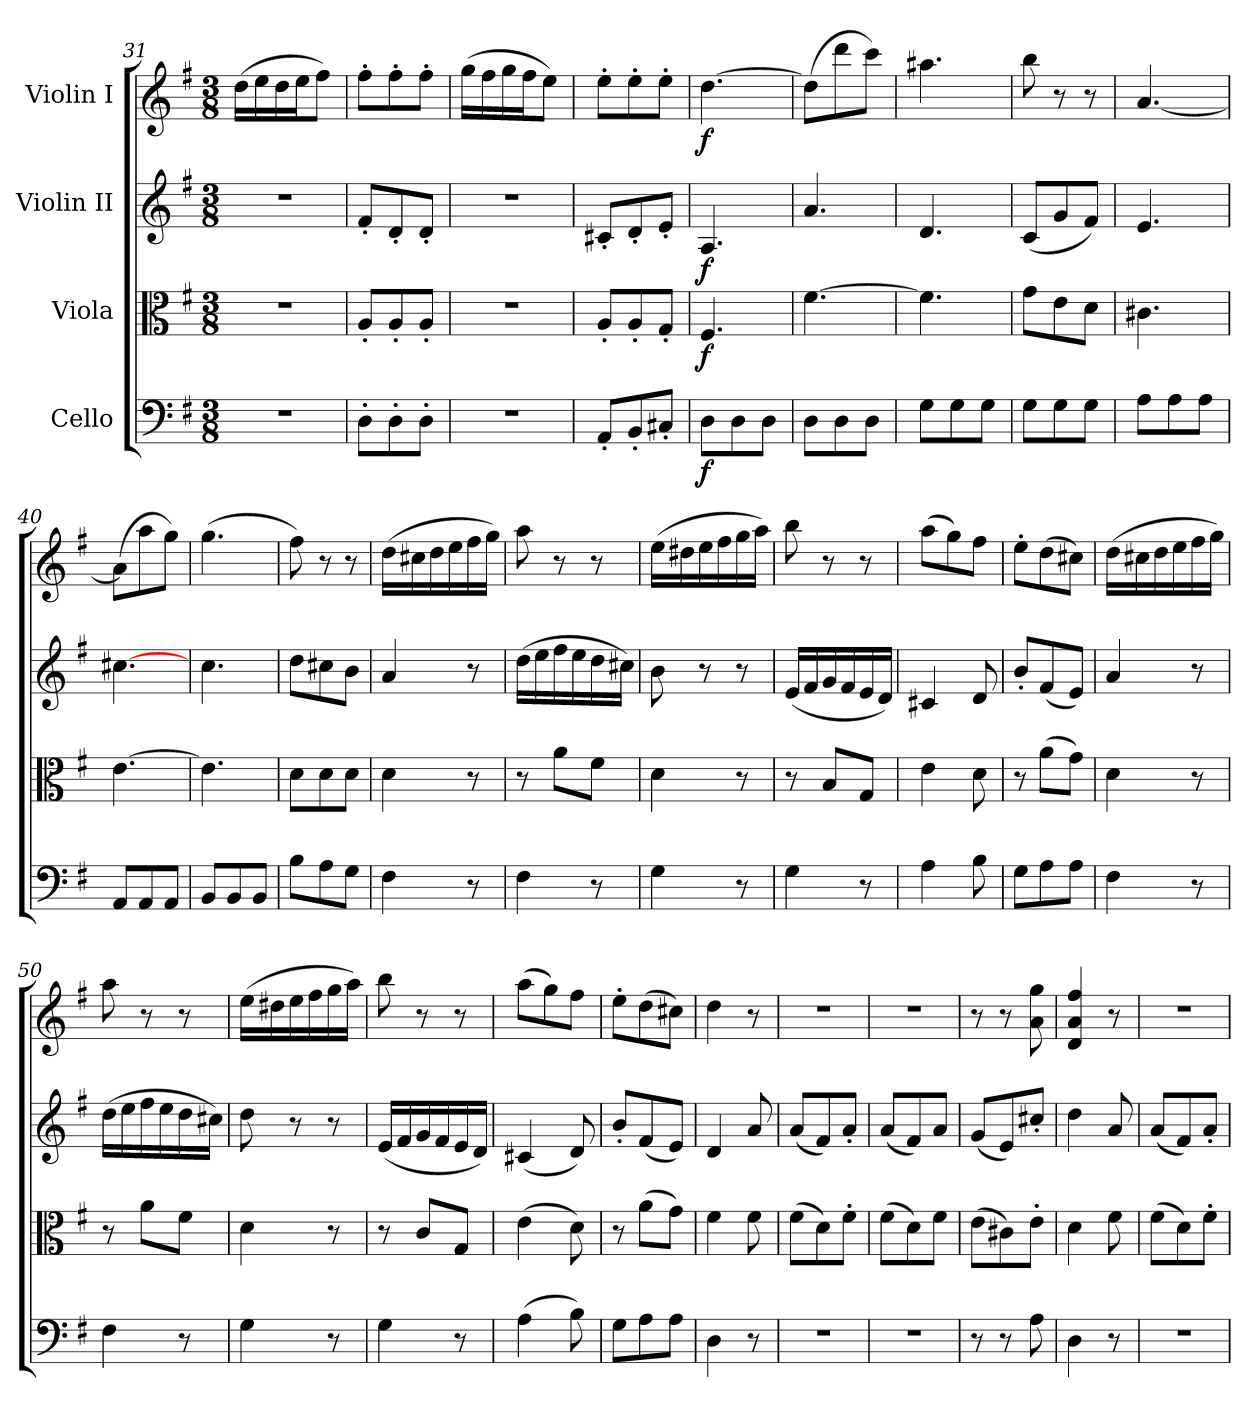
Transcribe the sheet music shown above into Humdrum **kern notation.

**kern	**dynam	**kern	**dynam	**kern	**dynam	**kern	**dynam
*part4	*part4	*part3	*part3	*part2	*part2	*part1	*part1
*staff4	*staff4	*staff3	*staff3	*staff2	*staff2	*staff1	*staff1
*I"Cello	*	*I"Viola	*	*I"Violin II	*	*I"Violin I	*
*clefF4	*	*clefC3	*	*clefG2	*	*clefG2	*
*k[f#]	*	*k[f#]	*	*k[f#]	*	*k[f#]	*
*G:	*	*G:	*	*G:	*	*G:	*
*M3/8	*	*M3/8	*	*M3/8	*	*M3/8	*
=31	=31	=31	=31	=31	=31	=31	=31
4.r	.	4.r	.	4.r	.	(16dd\LL	.
.	.	.	.	.	.	16ee\	.
.	.	.	.	.	.	16dd\	.
.	.	.	.	.	.	16ee\J	.
.	.	.	.	.	.	8ff#\J)	.
=32	=32	=32	=32	=32	=32	=32	=32
8D'>\L	.	8A'</L	.	8f#'</L	.	8ff#'>\L	.
8D'>\	.	8A'</	.	8d'</	.	8ff#'>\	.
8D'>\J	.	8A'</J	.	8d'</J	.	8ff#'>\J	.
=33	=33	=33	=33	=33	=33	=33	=33
4.r	.	4.r	.	4.r	.	(16gg\LL	.
.	.	.	.	.	.	16ff#\	.
.	.	.	.	.	.	16gg\	.
.	.	.	.	.	.	16ff#\J	.
.	.	.	.	.	.	8ee\J)	.
=34	=34	=34	=34	=34	=34	=34	=34
8AA'</L	.	8A'</L	.	8c#X'</L	.	8ee'>\L	.
8BB'</	.	8A'</	.	8d'</	.	8ee'>\	.
8C#X'</J	.	8G'</J	.	8e'</J	.	8ee'>\J	.
=35	=35	=35	=35	=35	=35	=35	=35
!	!LO:DY:b	!	!LO:DY:b	!	!LO:DY:b	!	!LO:DY:b
8D\L	f	4.F#/	f	4.A/	f	[4.dd\	f
8D\	.	.	.	.	.	.	.
8D\J	.	.	.	.	.	.	.
=36	=36	=36	=36	=36	=36	=36	=36
8D\L	.	[4.f#\	.	4.a/	.	(8dd\L]	.
8D\	.	.	.	.	.	8ddd\	.
8D\J	.	.	.	.	.	8ccc\J)	.
=37	=37	=37	=37	=37	=37	=37	=37
8G\L	.	4.f#\]	.	4.d/	.	4.aa#X\	.
8G\	.	.	.	.	.	.	.
8G\J	.	.	.	.	.	.	.
=38	=38	=38	=38	=38	=38	=38	=38
8G\L	.	8g\L	.	(8c/L	.	8bb\	.
8G\	.	8e\	.	8g/	.	8r	.
8G\J	.	8d\J	.	8f#/J)	.	8r	.
=39	=39	=39	=39	=39	=39	=39	=39
8A\L	.	4.c#X\	.	4.e/	.	[4.a/	.
8A\	.	.	.	.	.	.	.
8A\J	.	.	.	.	.	.	.
=40	=40	=40	=40	=40	=40	=40	=40
8AA/L	.	[4.e\	.	[4.cc#X\	.	(8a\L]	.
8AA/	.	.	.	.	.	8aa\	.
8AA/J	.	.	.	.	.	8gg\J)	.
=41	=41	=41	=41	=41	=41	=41	=41
8BB/L	.	4.e\]	.	4.cc\	.	(4.gg\	.
8BB/	.	.	.	.	.	.	.
8BB/J	.	.	.	.	.	.	.
=42	=42	=42	=42	=42	=42	=42	=42
8B\L	.	8d\L	.	8dd\L	.	8ff#\)	.
8A\	.	8d\	.	8cc#X\	.	8r	.
8G\J	.	8d\J	.	8b\J	.	8r	.
=43	=43	=43	=43	=43	=43	=43	=43
4F#\	.	4d\	.	4a/	.	(16dd\LL	.
.	.	.	.	.	.	16cc#X\	.
.	.	.	.	.	.	16dd\	.
.	.	.	.	.	.	16ee\	.
8r	.	8r	.	8r	.	16ff#\	.
.	.	.	.	.	.	16gg\JJ)	.
=44	=44	=44	=44	=44	=44	=44	=44
4F#\	.	8r	.	(16dd\LL	.	8aa\	.
.	.	.	.	16ee\	.	.	.
.	.	8a\L	.	16ff#\	.	8r	.
.	.	.	.	16ee\	.	.	.
8r	.	8f#\J	.	16dd\	.	8r	.
.	.	.	.	16cc#X\JJ)	.	.	.
=45	=45	=45	=45	=45	=45	=45	=45
4G\	.	4d\	.	8b\	.	(16ee\LL	.
.	.	.	.	.	.	16dd#X\	.
.	.	.	.	8r	.	16ee\	.
.	.	.	.	.	.	16ff#\	.
8r	.	8r	.	8r	.	16gg\	.
.	.	.	.	.	.	16aa\JJ)	.
=46	=46	=46	=46	=46	=46	=46	=46
4G\	.	8r	.	(16e/LL	.	8bb\	.
.	.	.	.	16f#/	.	.	.
.	.	8B/L	.	16g/	.	8r	.
.	.	.	.	16f#/	.	.	.
8r	.	8G/J	.	16e/	.	8r	.
.	.	.	.	16d/JJ)	.	.	.
!!LO:LB:g=z
=47	=47	=47	=47	=47	=47	=47	=47
4A\	.	4e\	.	4c#X/	.	(8aa\L	.
.	.	.	.	.	.	8gg\)	.
8B\	.	8d\	.	8d/	.	8ff#\J	.
=48	=48	=48	=48	=48	=48	=48	=48
8G\L	.	8r	.	8b'</L	.	8ee'>\L	.
8A\	.	(8a\L	.	(8f#/	.	(8dd\	.
8A\J	.	8g\J)	.	8e/J)	.	8cc#X\J)	.
=49	=49	=49	=49	=49	=49	=49	=49
4F#\	.	4d\	.	4a/	.	(16dd\LL	.
.	.	.	.	.	.	16cc#X\	.
.	.	.	.	.	.	16dd\	.
.	.	.	.	.	.	16ee\	.
8r	.	8r	.	8r	.	16ff#\	.
.	.	.	.	.	.	16gg\JJ)	.
=50	=50	=50	=50	=50	=50	=50	=50
4F#\	.	8r	.	(16dd\LL	.	8aa\	.
.	.	.	.	16ee\	.	.	.
.	.	8a\L	.	16ff#\	.	8r	.
.	.	.	.	16ee\	.	.	.
8r	.	8f#\J	.	16dd\	.	8r	.
.	.	.	.	16cc#X\JJ)	.	.	.
=51	=51	=51	=51	=51	=51	=51	=51
4G\	.	4d\	.	8dd\	.	(16ee\LL	.
.	.	.	.	.	.	16dd#X\	.
.	.	.	.	8r	.	16ee\	.
.	.	.	.	.	.	16ff#\	.
8r	.	8r	.	8r	.	16gg\	.
.	.	.	.	.	.	16aa\JJ)	.
=52	=52	=52	=52	=52	=52	=52	=52
4G\	.	8r	.	(16e/LL	.	8bb\	.
.	.	.	.	16f#/	.	.	.
.	.	8c/L	.	16g/	.	8r	.
.	.	.	.	16f#/	.	.	.
8r	.	8G/J	.	16e/	.	8r	.
.	.	.	.	16d/JJ)	.	.	.
=53	=53	=53	=53	=53	=53	=53	=53
(4A\	.	(4e\	.	(4c#X/	.	(8aa\L	.
.	.	.	.	.	.	8gg\)	.
8B\)	.	8d\)	.	8d/)	.	8ff#\J	.
=54	=54	=54	=54	=54	=54	=54	=54
8G\L	.	8r	.	8b'</L	.	8ee'>\L	.
8A\	.	(8a\L	.	(8f#/	.	(8dd\	.
8A\J	.	8g\J)	.	8e/J)	.	8cc#X\J)	.
!!LO:LB:g=z
=55	=55	=55	=55	=55	=55	=55	=55
4D\	.	4f#\	.	4d/	.	4dd\	.
8r	.	8f#\	.	8a/	.	8r	.
=56	=56	=56	=56	=56	=56	=56	=56
4.r	.	(8f#\L	.	(8a/L	.	4.r	.
.	.	8d\)	.	8f#/)	.	.	.
.	.	8f#'>\J	.	8a'</J	.	.	.
=57	=57	=57	=57	=57	=57	=57	=57
4.r	.	(8f#\L	.	(8a/L	.	4.r	.
.	.	8d\)	.	8f#/)	.	.	.
.	.	8f#\J	.	8a/J	.	.	.
=58	=58	=58	=58	=58	=58	=58	=58
8r	.	(8e\L	.	(8g/L	.	8r	.
8r	.	8c#X\)	.	8e/)	.	8r	.
8A\	.	8e'>\J	.	8cc#X'</J	.	8a\ 8gg\	.
=59	=59	=59	=59	=59	=59	=59	=59
4D\	.	4d\	.	4dd\	.	4d/ 4a/ 4ff#/	.
8r	.	8f#\	.	8a/	.	8r	.
=60	=60	=60	=60	=60	=60	=60	=60
4.r	.	(8f#\L	.	(8a/L	.	4.r	.
.	.	8d\)	.	8f#/)	.	.	.
.	.	8f#'>\J	.	8a'</J	.	.	.
=	=	=	=	=	=	=	=
*-	*-	*-	*-	*-	*-	*-	*-
